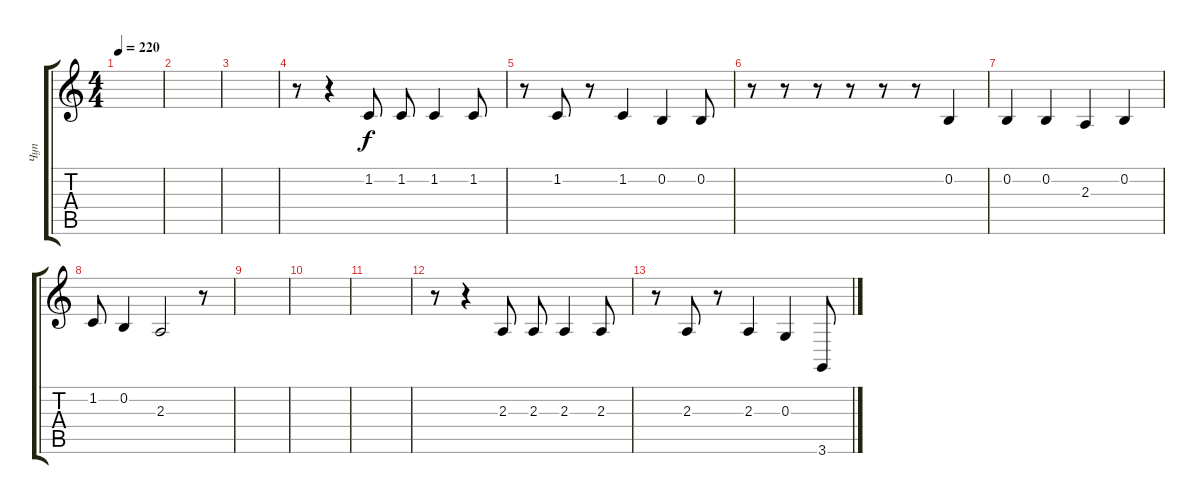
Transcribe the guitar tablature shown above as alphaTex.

\track ("Чуп" "Чуп") {instrument tenorsax}
\staff {score tabs}
\tuning (E4 B3 G3 D3 A2 E2) {hide}
\ts (4 4)
\tempo 220
\clef g2
\ks c
|
|
|
r.8 r.4 1.2.8 1.2.8 1.2.4 1.2.8 |
r.8 1.2.8 r.8 1.2.4 0.2.4 0.2.8 |
r.8 r.8 r.8 r.8 r.8 r.8 0.2.4 |
0.2.4 0.2.4 2.3.4 0.2.4 |
1.2.8 0.2.4 2.3.2 r.8 |
|
|
|
r.8 r.4 2.3.8 2.3.8 2.3.4 2.3.8 |
r.8 2.3.8 r.8 2.3.4 0.3.4 3.6.8
